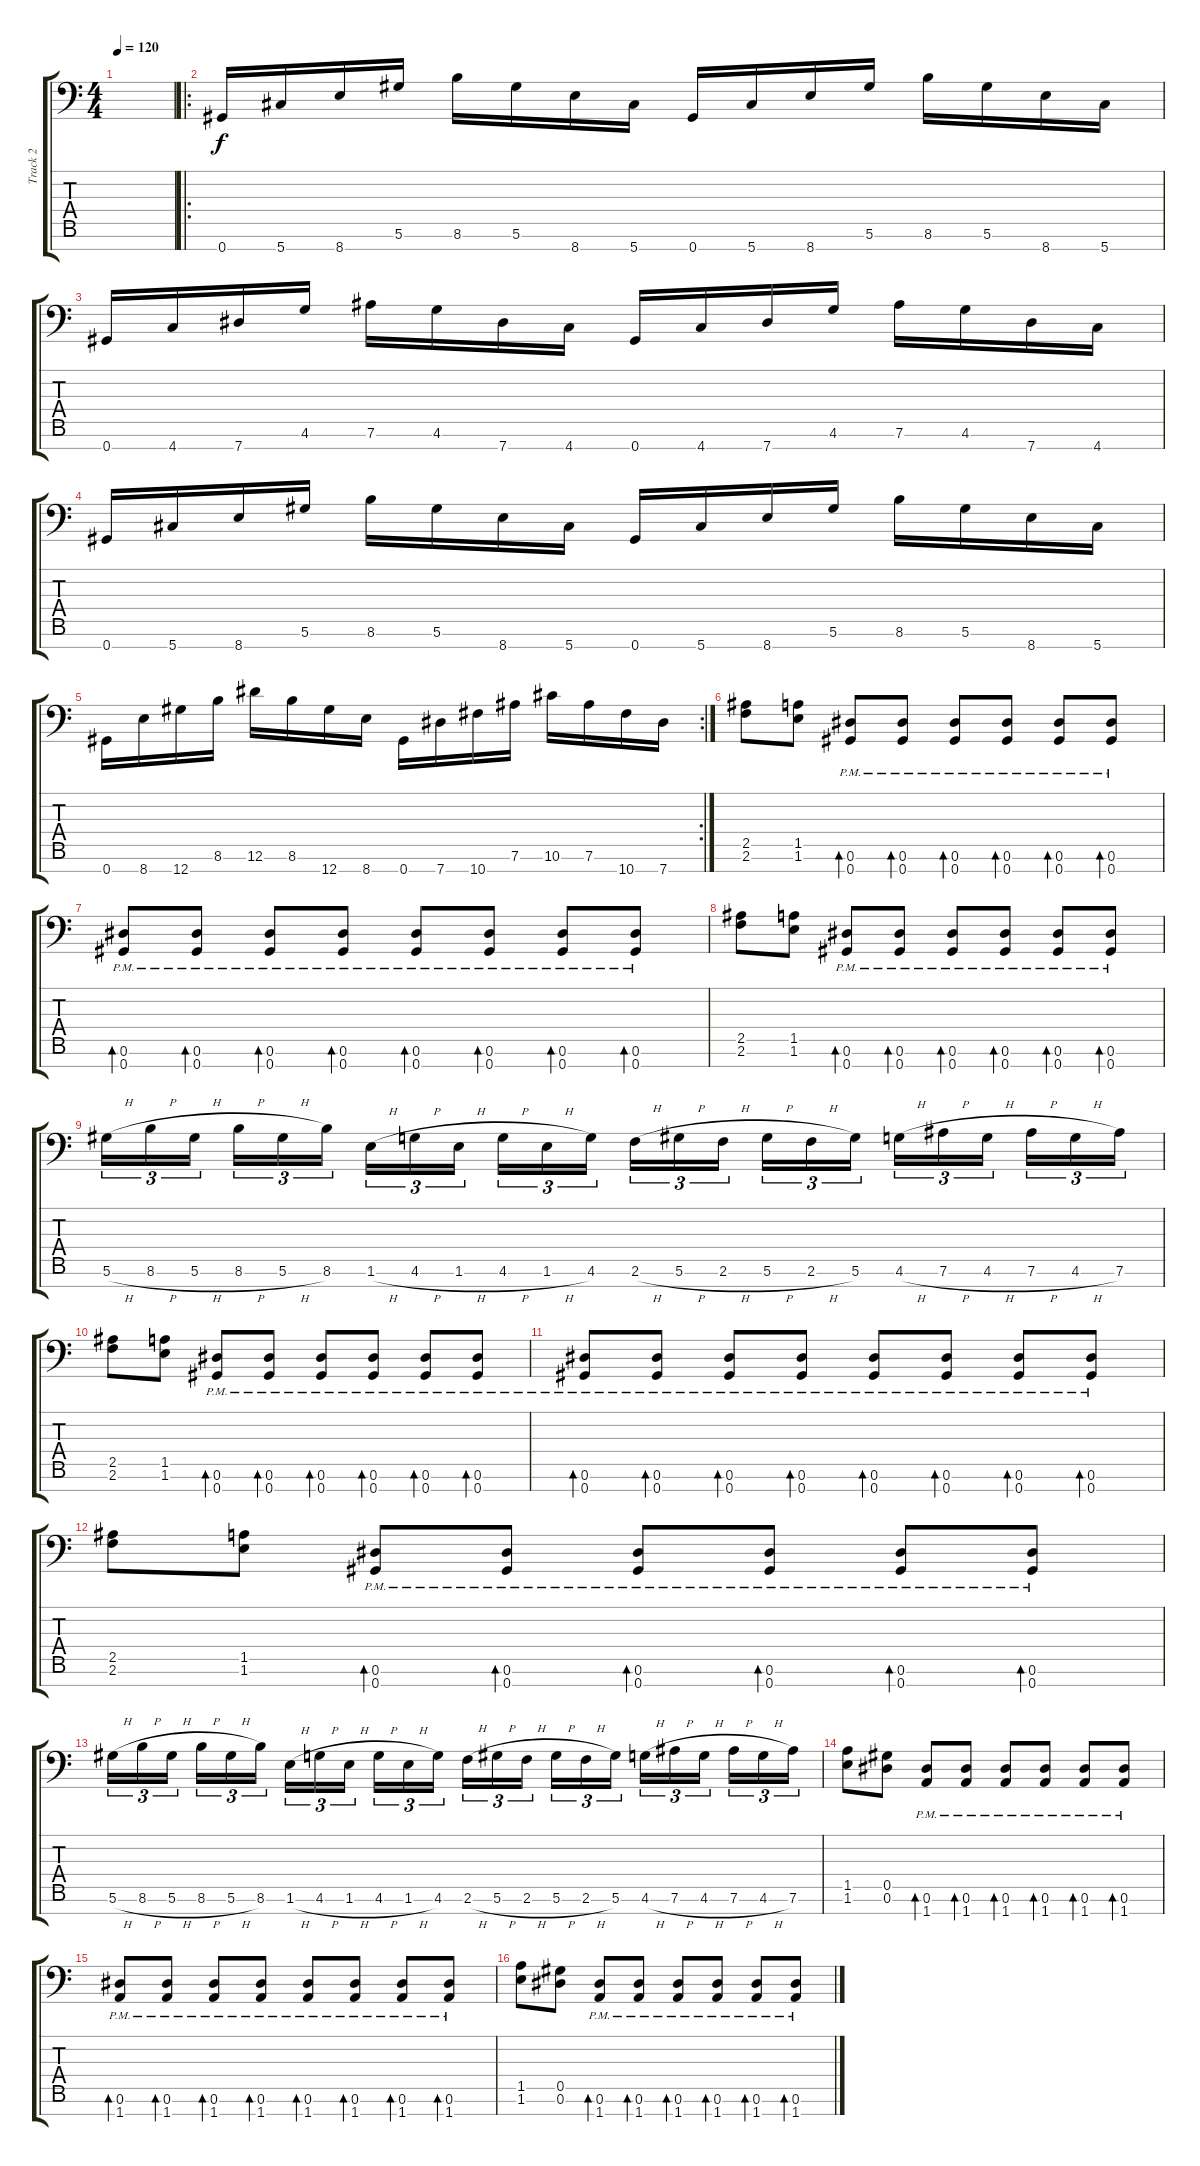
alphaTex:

\track ("Track 2" "Track 2") {instrument distortionguitar}
\staff {score tabs}
\tuning (Eb4 Bb3 Gb3 Db3 Ab2 Eb2 Ab1) {hide}
\ts (4 4)
\tempo 120
\clef f4
\ks c
|
\ro
0.7.16 5.7.16 8.7.16 5.6.16 8.6.16 5.6.16 8.7.16 5.7.16 0.7.16 5.7.16 8.7.16 5.6.16 8.6.16 5.6.16 8.7.16 5.7.16 |
0.7.16 4.7.16 7.7.16 4.6.16 7.6.16 4.6.16 7.7.16 4.7.16 0.7.16 4.7.16 7.7.16 4.6.16 7.6.16 4.6.16 7.7.16 4.7.16 |
0.7.16 5.7.16 8.7.16 5.6.16 8.6.16 5.6.16 8.7.16 5.7.16 0.7.16 5.7.16 8.7.16 5.6.16 8.6.16 5.6.16 8.7.16 5.7.16 |
\rc 2
0.7.16 8.7.16 12.7.16 8.6.16 12.6.16 8.6.16 12.7.16 8.7.16 0.7.16 7.7.16 10.7.16 7.6.16 10.6.16 7.6.16 10.7.16 7.7.16 |
(2.5 2.6).8 (1.5 1.6).8 (0.6{pm} 0.7{pm}).8{bd 240} (0.6{pm} 0.7{pm}).8{bd 240} (0.6{pm} 0.7{pm}).8{bd 240} (0.6{pm} 0.7{pm}).8{bd 240} (0.6{pm} 0.7{pm}).8{bd 240} (0.6{pm} 0.7{pm}).8{bd 240} |
(0.6{pm} 0.7{pm}).8{bd 240} (0.6{pm} 0.7{pm}).8{bd 240} (0.6{pm} 0.7{pm}).8{bd 240} (0.6{pm} 0.7{pm}).8{bd 240} (0.6{pm} 0.7{pm}).8{bd 240} (0.6{pm} 0.7{pm}).8{bd 240} (0.6{pm} 0.7{pm}).8{bd 240} (0.6{pm} 0.7{pm}).8{bd 240} |
(2.5 2.6).8 (1.5 1.6).8 (0.6{pm} 0.7{pm}).8{bd 240} (0.6{pm} 0.7{pm}).8{bd 240} (0.6{pm} 0.7{pm}).8{bd 240} (0.6{pm} 0.7{pm}).8{bd 240} (0.6{pm} 0.7{pm}).8{bd 240} (0.6{pm} 0.7{pm}).8{bd 60} |
5.6{h}.16{tu (3 2)} 8.6{h}.16{tu (3 2)} 5.6{h}.16{tu (3 2) beam splitsecondary} 8.6{h}.16{tu (3 2)} 5.6{h}.16{tu (3 2)} 8.6.16{tu (3 2)} 1.6{h}.16{tu (3 2)} 4.6{h}.16{tu (3 2)} 1.6{h}.16{tu (3 2) beam splitsecondary} 4.6{h}.16{tu (3 2)} 1.6{h}.16{tu (3 2)} 4.6.16{tu (3 2)} 2.6{h}.16{tu (3 2)} 5.6{h}.16{tu (3 2)} 2.6{h}.16{tu (3 2) beam splitsecondary} 5.6{h}.16{tu (3 2)} 2.6{h}.16{tu (3 2)} 5.6.16{tu (3 2)} 4.6{h}.16{tu (3 2)} 7.6{h}.16{tu (3 2)} 4.6{h}.16{tu (3 2) beam splitsecondary} 7.6{h}.16{tu (3 2)} 4.6{h}.16{tu (3 2)} 7.6.16{tu (3 2)} |
(2.5 2.6).8 (1.5 1.6).8 (0.6{pm} 0.7{pm}).8{bd 240} (0.6{pm} 0.7{pm}).8{bd 240} (0.6{pm} 0.7{pm}).8{bd 240} (0.6{pm} 0.7{pm}).8{bd 240} (0.6{pm} 0.7{pm}).8{bd 240} (0.6{pm} 0.7{pm}).8{bd 240} |
(0.6{pm} 0.7{pm}).8{bd 240} (0.6{pm} 0.7{pm}).8{bd 240} (0.6{pm} 0.7{pm}).8{bd 240} (0.6{pm} 0.7{pm}).8{bd 240} (0.6{pm} 0.7{pm}).8{bd 240} (0.6{pm} 0.7{pm}).8{bd 240} (0.6{pm} 0.7{pm}).8{bd 240} (0.6{pm} 0.7{pm}).8{bd 240} |
(2.5 2.6).8 (1.5 1.6).8 (0.6{pm} 0.7{pm}).8{bd 240} (0.6{pm} 0.7{pm}).8{bd 240} (0.6{pm} 0.7{pm}).8{bd 240} (0.6{pm} 0.7{pm}).8{bd 240} (0.6{pm} 0.7{pm}).8{bd 240} (0.6{pm} 0.7{pm}).8{bd 60} |
5.6{h}.16{tu (3 2)} 8.6{h}.16{tu (3 2)} 5.6{h}.16{tu (3 2) beam splitsecondary} 8.6{h}.16{tu (3 2)} 5.6{h}.16{tu (3 2)} 8.6.16{tu (3 2)} 1.6{h}.16{tu (3 2)} 4.6{h}.16{tu (3 2)} 1.6{h}.16{tu (3 2) beam splitsecondary} 4.6{h}.16{tu (3 2)} 1.6{h}.16{tu (3 2)} 4.6.16{tu (3 2)} 2.6{h}.16{tu (3 2)} 5.6{h}.16{tu (3 2)} 2.6{h}.16{tu (3 2) beam splitsecondary} 5.6{h}.16{tu (3 2)} 2.6{h}.16{tu (3 2)} 5.6.16{tu (3 2)} 4.6{h}.16{tu (3 2)} 7.6{h}.16{tu (3 2)} 4.6{h}.16{tu (3 2) beam splitsecondary} 7.6{h}.16{tu (3 2)} 4.6{h}.16{tu (3 2)} 7.6.16{tu (3 2)} |
(1.5 1.6).8 (0.5 0.6).8 (0.6{pm} 1.7{pm}).8{bd 240} (0.6{pm} 1.7{pm}).8{bd 240} (0.6{pm} 1.7{pm}).8{bd 240} (0.6{pm} 1.7{pm}).8{bd 240} (0.6{pm} 1.7{pm}).8{bd 240} (0.6{pm} 1.7{pm}).8{bd 240} |
(0.6{pm} 1.7{pm}).8{bd 240} (0.6{pm} 1.7{pm}).8{bd 240} (0.6{pm} 1.7{pm}).8{bd 240} (0.6{pm} 1.7{pm}).8{bd 240} (0.6{pm} 1.7{pm}).8{bd 240} (0.6{pm} 1.7{pm}).8{bd 240} (0.6{pm} 1.7{pm}).8{bd 240} (0.6{pm} 1.7{pm}).8{bd 240} |
(1.5 1.6).8 (0.5 0.6).8 (0.6{pm} 1.7{pm}).8{bd 240} (0.6{pm} 1.7{pm}).8{bd 240} (0.6{pm} 1.7{pm}).8{bd 240} (0.6{pm} 1.7{pm}).8{bd 240} (0.6{pm} 1.7{pm}).8{bd 240} (0.6{pm} 1.7{pm}).8{bd 60}
